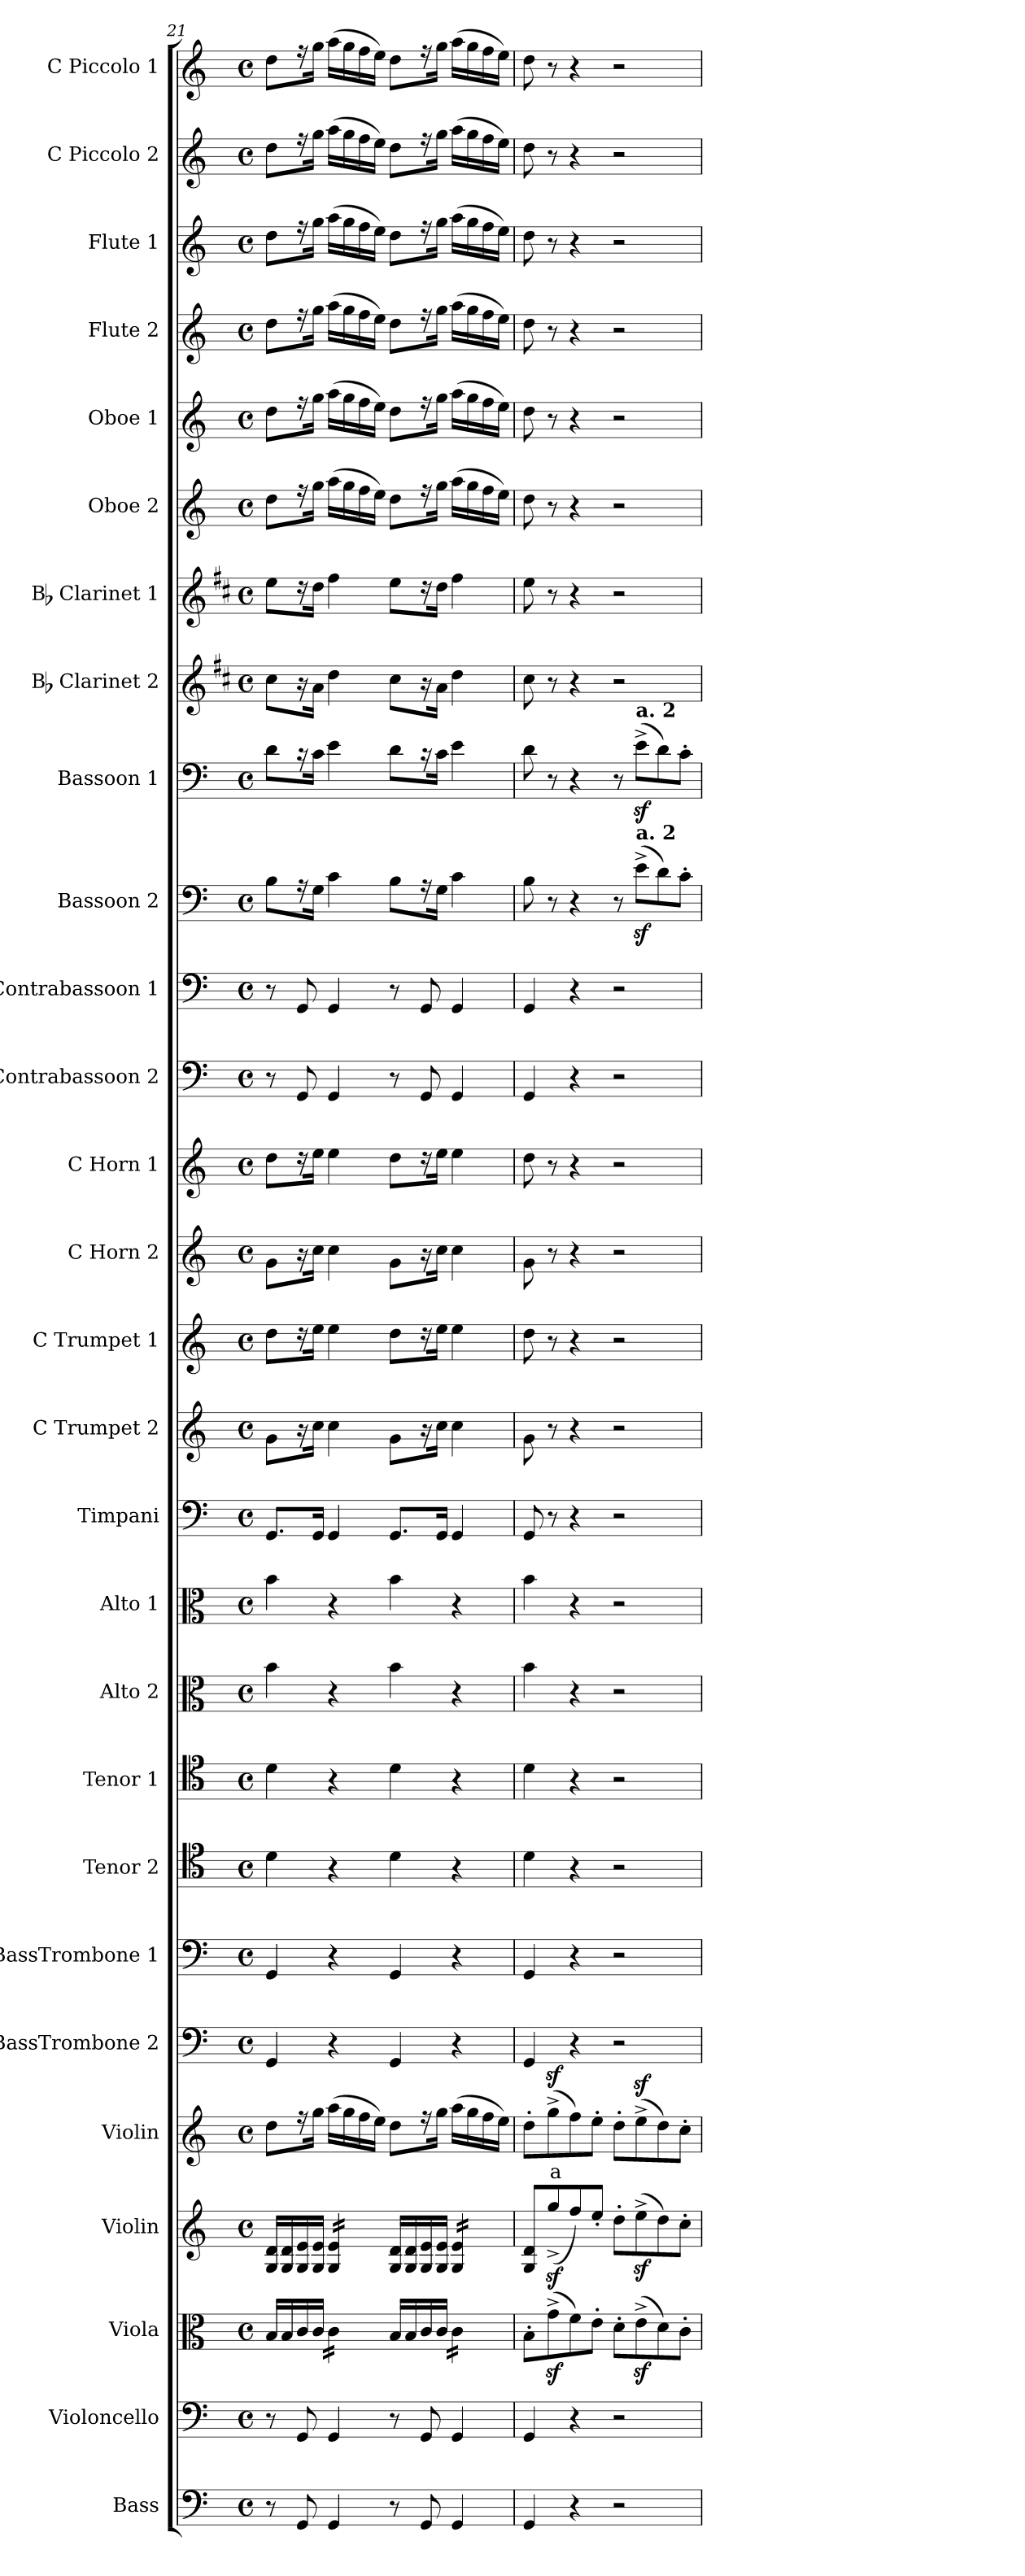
**kern	**kern	**kern	**kern	**kern	**text	**kern	**kern	**kern	**kern	**kern	**kern	**kern	**kern	**kern	**kern	**kern	**kern	**kern	**kern	**kern	**kern	**kern	**kern	**kern	**kern	**kern	**kern	**kern
*part28	*part27	*part26	*part25	*part24	*part24	*part23	*part22	*part21	*part20	*part19	*part18	*part17	*part16	*part15	*part14	*part13	*part12	*part11	*part10	*part9	*part8	*part7	*part6	*part5	*part4	*part3	*part2	*part1
*staff28	*staff27	*staff26	*staff25	*staff24	*staff24	*staff23	*staff22	*staff21	*staff20	*staff19	*staff18	*staff17	*staff16	*staff15	*staff14	*staff13	*staff12	*staff11	*staff10	*staff9	*staff8	*staff7	*staff6	*staff5	*staff4	*staff3	*staff2	*staff1
*I"Bass	*I"Violoncello	*I"Viola	*I"Violin	*I"Violin	*	*I"BassTrombone 2	*I"BassTrombone 1	*I"Tenor 2	*I"Tenor 1	*I"Alto 2	*I"Alto 1	*I"Timpani	*I"C Trumpet 2	*I"C Trumpet 1	*I"C Horn 2	*I"C Horn 1	*I"Contrabassoon 2	*I"Contrabassoon 1	*I"Bassoon 2	*I"Bassoon 1	*I"Bb Clarinet 2	*I"Bb Clarinet 1	*I"Oboe 2	*I"Oboe 1	*I"Flute 2	*I"Flute 1	*I"C Piccolo 2	*I"C Piccolo 1
*I'B	*I'Vc	*I'Vla	*I'Vln	*I'Vln	*	*I'BTrb 2	*I'BTrb 1	*I'T 2	*I'T 1	*I'A 2	*I'A 1	*I'Timp	*I'Tpt 2	*I'Tpt 1	*I'Hn 2	*I'Hn 1	*I'C Bsn 2	*I'C Bsn 1	*I'Bsn 2	*I'Bsn 1	*I'Cl 2	*I'Cl 1	*I'Ob 2	*I'Ob 1	*I'Fl 2	*I'Fl 1	*I'Picc 2	*I'Picc 1
*clefF4	*clefF4	*clefC3	*clefG2	*clefG2	*	*clefF4	*clefF4	*clefC4	*clefC4	*clefC3	*clefC3	*clefF4	*clefG2	*clefG2	*clefG2	*clefG2	*clefF4	*clefF4	*clefF4	*clefF4	*clefG2	*clefG2	*clefG2	*clefG2	*clefG2	*clefG2	*clefG2	*clefG2
*ITrd7c12	*	*	*	*	*	*	*	*	*	*	*	*	*	*	*ITrd7c12	*ITrd7c12	*ITrd7c12	*ITrd7c12	*	*	*ITrd1c2	*ITrd1c2	*	*	*	*	*ITrd-7c-12	*ITrd-7c-12
*k[]	*k[]	*k[]	*k[]	*k[]	*	*k[]	*k[]	*k[]	*k[]	*k[]	*k[]	*k[]	*k[]	*k[]	*k[]	*k[]	*k[]	*k[]	*k[]	*k[]	*k[]	*k[]	*k[]	*k[]	*k[]	*k[]	*k[]	*k[]
*M4/4	*M4/4	*M4/4	*M4/4	*M4/4	*	*M4/4	*M4/4	*M4/4	*M4/4	*M4/4	*M4/4	*M4/4	*M4/4	*M4/4	*M4/4	*M4/4	*M4/4	*M4/4	*M4/4	*M4/4	*M4/4	*M4/4	*M4/4	*M4/4	*M4/4	*M4/4	*M4/4	*M4/4
*met(c)	*met(c)	*met(c)	*met(c)	*met(c)	*	*met(c)	*met(c)	*met(c)	*met(c)	*met(c)	*met(c)	*met(c)	*met(c)	*met(c)	*met(c)	*met(c)	*met(c)	*met(c)	*met(c)	*met(c)	*met(c)	*met(c)	*met(c)	*met(c)	*met(c)	*met(c)	*met(c)	*met(c)
=21	=21	=21	=21	=21	=21	=21	=21	=21	=21	=21	=21	=21	=21	=21	=21	=21	=21	=21	=21	=21	=21	=21	=21	=21	=21	=21	=21	=21
8r	8r	16BLL	16G/ 16d/LL	8ddL	.	4GG	4GG	4d	4d	4b	4b	8.GGL	8g\L	8dd\L	8G\L	8d\L	8r	8r	8B\L	8d\L	8b\L	8dd\L	8ddL	8ddL	8ddL	8ddL	8dddL	8dddL
.	.	16B	16G/ 16d/	.	.	.	.	.	.	.	.	.	.	.	.	.	.	.	.	.	.	.	.	.	.	.	.	.
8GGG	8GG	16c	16G/ 16e/	16r	.	.	.	.	.	.	.	.	16r	16r	16r	16r	8GGG	8GGG	16r	16r	16r	16r	16r	16r	16r	16r	16r	16r
.	.	16cJJ	16G/ 16e/JJ	16ggJk	.	.	.	.	.	.	.	16GGJk	16cc\Jk	16ee\Jk	16c\Jk	16e\Jk	.	.	16G\Jk	16c\Jk	16g\Jk	16cc\Jk	16ggJk	16ggJk	16ggJk	16ggJk	16gggJk	16gggJk
*	*	*tremolo	*	*	*	*	*	*	*	*	*	*	*	*	*	*	*	*	*	*	*	*	*	*	*	*	*	*
*	*	*	*tremolo	*	*	*	*	*	*	*	*	*	*	*	*	*	*	*	*	*	*	*	*	*	*	*	*	*
4GGG	4GG	16cLL	16G/ 16e/LL	(16aaLL	.	4r	4r	4r	4r	4r	4r	4GG	4cc\	4ee\	4c\	4e\	4GGG	4GGG	4c\	4e\	4cc\	4ee\	(16aaLL	(16aaLL	(16aaLL	(16aaLL	(16aaaLL	(16aaaLL
.	.	16c	16G/ 16e/	16gg	.	.	.	.	.	.	.	.	.	.	.	.	.	.	.	.	.	.	16gg	16gg	16gg	16gg	16ggg	16ggg
.	.	16c	16G/ 16e/	16ff	.	.	.	.	.	.	.	.	.	.	.	.	.	.	.	.	.	.	16ff	16ff	16ff	16ff	16fff	16fff
.	.	16cJJ	16G/ 16e/JJ	16eeJJ)	.	.	.	.	.	.	.	.	.	.	.	.	.	.	.	.	.	.	16eeJJ)	16eeJJ)	16eeJJ)	16eeJJ)	16eeeJJ)	16eeeJJ)
*	*	*	*Xtremolo	*	*	*	*	*	*	*	*	*	*	*	*	*	*	*	*	*	*	*	*	*	*	*	*	*
*	*	*Xtremolo	*	*	*	*	*	*	*	*	*	*	*	*	*	*	*	*	*	*	*	*	*	*	*	*	*	*
8r	8r	16BLL	16G/ 16d/LL	8ddL	.	4GG	4GG	4d	4d	4b	4b	8.GGL	8g\L	8dd\L	8G\L	8d\L	8r	8r	8B\L	8d\L	8b\L	8dd\L	8ddL	8ddL	8ddL	8ddL	8dddL	8dddL
.	.	16B	16G/ 16d/	.	.	.	.	.	.	.	.	.	.	.	.	.	.	.	.	.	.	.	.	.	.	.	.	.
8GGG	8GG	16c	16G/ 16e/	16r	.	.	.	.	.	.	.	.	16r	16r	16r	16r	8GGG	8GGG	16r	16r	16r	16r	16r	16r	16r	16r	16r	16r
.	.	16cJJ	16G/ 16e/JJ	16ggJk	.	.	.	.	.	.	.	16GGJk	16cc\Jk	16ee\Jk	16c\Jk	16e\Jk	.	.	16G\Jk	16c\Jk	16g\Jk	16cc\Jk	16ggJk	16ggJk	16ggJk	16ggJk	16gggJk	16gggJk
*	*	*tremolo	*	*	*	*	*	*	*	*	*	*	*	*	*	*	*	*	*	*	*	*	*	*	*	*	*	*
*	*	*	*tremolo	*	*	*	*	*	*	*	*	*	*	*	*	*	*	*	*	*	*	*	*	*	*	*	*	*
4GGG	4GG	16cLL	16G/ 16e/LL	(16aaLL	.	4r	4r	4r	4r	4r	4r	4GG	4cc\	4ee\	4c\	4e\	4GGG	4GGG	4c\	4e\	4cc\	4ee\	(16aaLL	(16aaLL	(16aaLL	(16aaLL	(16aaaLL	(16aaaLL
.	.	16c	16G/ 16e/	16gg	.	.	.	.	.	.	.	.	.	.	.	.	.	.	.	.	.	.	16gg	16gg	16gg	16gg	16ggg	16ggg
.	.	16c	16G/ 16e/	16ff	.	.	.	.	.	.	.	.	.	.	.	.	.	.	.	.	.	.	16ff	16ff	16ff	16ff	16fff	16fff
.	.	16cJJ	16G/ 16e/JJ	16eeJJ)	.	.	.	.	.	.	.	.	.	.	.	.	.	.	.	.	.	.	16eeJJ)	16eeJJ)	16eeJJ)	16eeJJ)	16eeeJJ)	16eeeJJ)
*	*	*	*Xtremolo	*	*	*	*	*	*	*	*	*	*	*	*	*	*	*	*	*	*	*	*	*	*	*	*	*
*	*	*Xtremolo	*	*	*	*	*	*	*	*	*	*	*	*	*	*	*	*	*	*	*	*	*	*	*	*	*	*
!!LO:PB:g=z
=22	=22	=22	=22	=22	=22	=22	=22	=22	=22	=22	=22	=22	=22	=22	=22	=22	=22	=22	=22	=22	=22	=22	=22	=22	=22	=22	=22	=22
4GGG	4GG	8B'L	8G/ 8d/L	8dd'L	.	4GG	4GG	4d	4d	4b	4b	8GG	8g\	8dd\	8G\	8d\	4GGG	4GGG	8B\	8d\	8b\	8dd\	8dd	8dd	8dd	8dd	8ddd	8ddd
!	!	!	!	!	!LO:LY:b	!	!	!	!	!	!	!	!	!	!	!	!	!	!	!	!	!	!	!	!	!	!	!
.	.	(8gz<^	(8ggz<^	(8ggz<^	a	.	.	.	.	.	.	8r	8r	8r	8r	8r	.	.	8r	8r	8r	8r	8r	8r	8r	8r	8r	8r
4r	4r	8f)	8ff)	8ff)	.	4r	4r	4r	4r	4r	4r	4r	4r	4r	4r	4r	4r	4r	4r	4r	4r	4r	4r	4r	4r	4r	4r	4r
.	.	8e'J	8ee'J	8ee'J	.	.	.	.	.	.	.	.	.	.	.	.	.	.	.	.	.	.	.	.	.	.	.	.
2r	2r	8d'L	8dd'L	8dd'L	.	2r	2r	2r	2r	2r	2r	2r	2r	2r	2r	2r	2r	2r	8r	8r	2r	2r	2r	2r	2r	2r	2r	2r
!	!	!	!	!	!	!	!	!	!	!	!	!	!	!	!	!	!	!	!	!LO:TX:a:B:t=a. 2	!	!	!	!	!	!	!	!
!	!	!	!	!	!	!	!	!	!	!	!	!	!	!	!	!	!	!	!LO:TX:a:B:t=a. 2	!	!	!	!	!	!	!	!	!
.	.	(8ez<^	(8eez<^	(8eez<^	.	.	.	.	.	.	.	.	.	.	.	.	.	.	(8ez<^L	(8ez<^L	.	.	.	.	.	.	.	.
.	.	8d)	8dd)	8dd)	.	.	.	.	.	.	.	.	.	.	.	.	.	.	8d)	8d)	.	.	.	.	.	.	.	.
.	.	8c'J	8cc'J	8cc'J	.	.	.	.	.	.	.	.	.	.	.	.	.	.	8c'J	8c'J	.	.	.	.	.	.	.	.
=	=	=	=	=	=	=	=	=	=	=	=	=	=	=	=	=	=	=	=	=	=	=	=	=	=	=	=	=
*-	*-	*-	*-	*-	*-	*-	*-	*-	*-	*-	*-	*-	*-	*-	*-	*-	*-	*-	*-	*-	*-	*-	*-	*-	*-	*-	*-	*-
